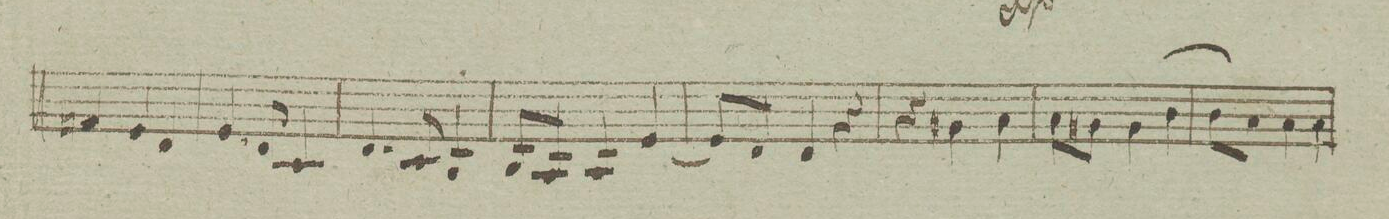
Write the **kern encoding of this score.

**kern	**dynam
*I"Violino. 2do	*
*clefG2	*
*k[]	*
*M3/4	*
4fn/	.
4e/	.
4d/	.
=48	=48
4.e/	.
8d/	.
4c/	.
=49	=49
4.d/	.
8c/	.
4B/	.
=50	=50
8B/L	.
8A/J	.
4A/	.
[4e/	.
=51	=51
8e/L]	.
8d/J	.
4d/	.
4r	.
=52	=52
4r	.
4g#X\	.
4a\	.
=53	=53
8a\L	.
8g#X\J	.
4g#\	.
[4b\	.
=54	=54
8b\L]	.
8a\J	.
4a\	.
4a\	.
=55	=55
*-	*-
